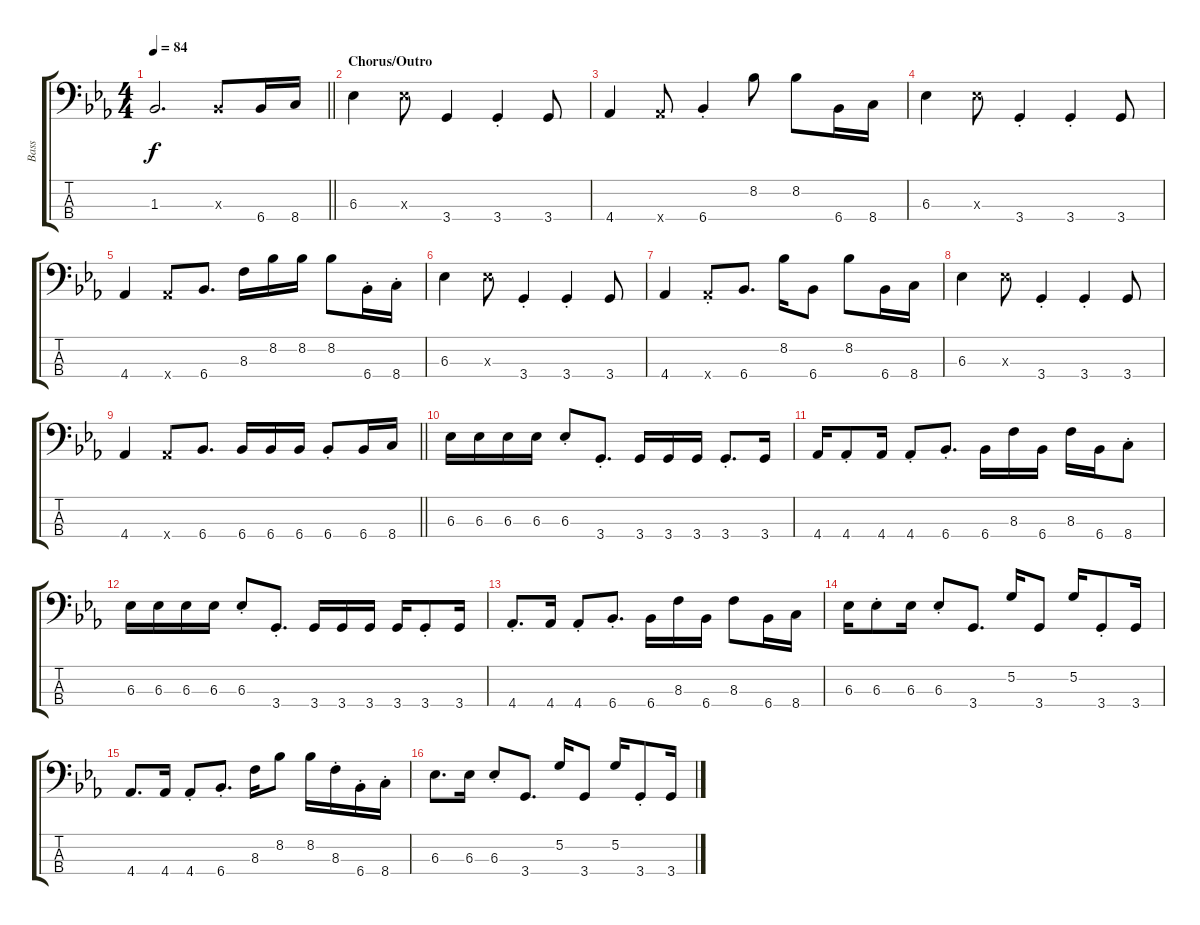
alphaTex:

\track ("Bass" "Bass") {instrument electricbassfinger}
\staff {score tabs}
\tuning (G2 D2 A1 E1) {hide}
\ts (4 4)
\tempo 84
\clef f4
\barLineRight lightlight
\ks eb
1.3.2{d dy f} 1.3{x}.8 6.4.16 8.4.16 |
\section ("" "Chorus/Outro")
6.3.4 6.3{x}.8 3.4.4 3.4{st}.4 3.4.8 |
4.4.4 4.4{x}.8 6.4{st}.4 8.2.8 8.2.8 6.4.16 8.4.16 |
6.3.4 6.3{x}.8 3.4{st}.4 3.4{st}.4 3.4.8 |
4.4.4 4.4{x}.8 6.4.8{d} 8.3.16 8.2.16 8.2.16 8.2.8 6.4{st}.16 8.4{st}.16 |
6.3.4 6.3{x}.8 3.4{st}.4 3.4{st}.4 3.4.8 |
4.4.4 4.4{st x}.8 6.4.8{d} 8.2.16 6.4.8 8.2.8 6.4.16 8.4.16 |
6.3.4 6.3{x}.8 3.4{st}.4 3.4{st}.4 3.4.8 |
\barLineRight lightlight
4.4.4 4.4{x}.8 6.4.8{d} 6.4.16 6.4.16 6.4.16 6.4{st}.8 6.4.16 8.4.16 |
6.3.16 6.3.16 6.3.16 6.3.16 6.3{st}.8 3.4{st}.8{d} 3.4.16 3.4.16 3.4.16 3.4{st}.8{d} 3.4.16 |
4.4.16 4.4{st}.8 4.4.16 4.4{st}.8 6.4{st}.8{d} 6.4.16 8.3.16 6.4.16 8.3.16 6.4.16 8.4{st}.8 |
6.3.16 6.3.16 6.3.16 6.3.16 6.3{st}.8 3.4{st}.8{d} 3.4.16 3.4.16 3.4.16 3.4.16 3.4{st}.8 3.4.16 |
4.4{st}.8{d} 4.4.16 4.4{st}.8 6.4{st}.8{d} 6.4.16 8.3.16 6.4.16 8.3.8 6.4.16 8.4.16 |
6.3.16 6.3{st}.8 6.3.16 6.3{st}.8 3.4.8{d} 5.2.16 3.4.8 5.2.16 3.4{st}.8 3.4.16 |
4.4.8{d} 4.4.16 4.4{st}.8 6.4{st}.8{d} 8.3.16 8.2.8 8.2.16 8.3{st}.16 6.4{st}.16 8.4{st}.16 |
6.3.8{d} 6.3.16 6.3{st}.8 3.4.8{d} 5.2.16 3.4.8 5.2.16 3.4{st}.8 3.4.16
